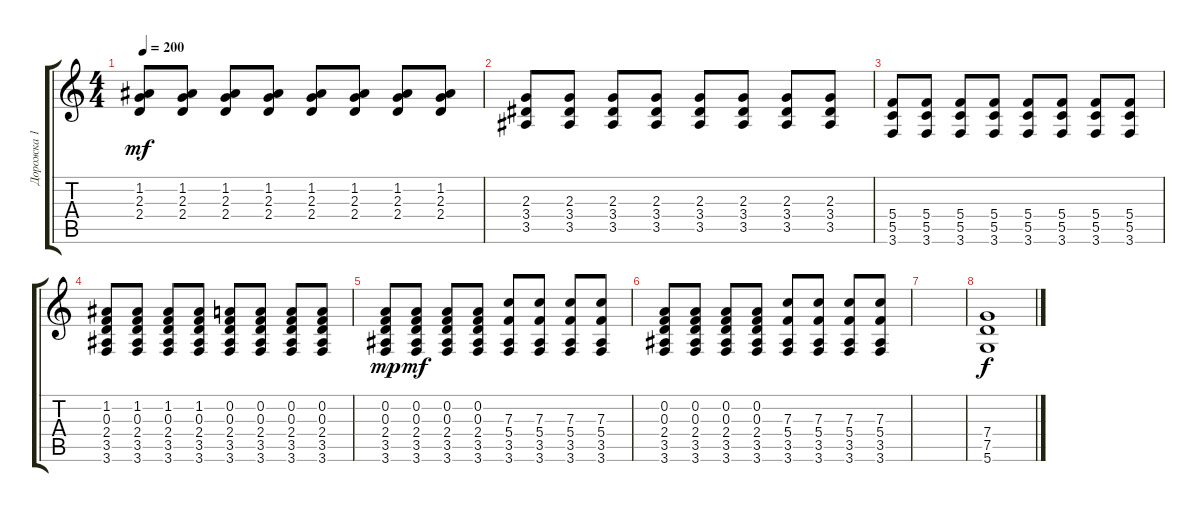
\track ("Дорожка 1" "Дорожка 1") {instrument distortionguitar}
\staff {score tabs}
\tuning (D4 A3 F3 C3 G2 D2) {hide}
\ts (4 4)
\tempo 200
\clef g2
\ks c
(1.2 2.3 2.4).8{dy mf} (1.2 2.3 2.4).8 (1.2 2.3 2.4).8 (1.2 2.3 2.4).8 (1.2 2.3 2.4).8 (1.2 2.3 2.4).8 (1.2 2.3 2.4).8 (1.2 2.3 2.4).8 |
(2.3 3.4 3.5).8 (2.3 3.4 3.5).8 (2.3 3.4 3.5).8 (2.3 3.4 3.5).8 (2.3 3.4 3.5).8 (2.3 3.4 3.5).8 (2.3 3.4 3.5).8 (2.3 3.4 3.5).8 |
(5.4 5.5 3.6).8 (5.4 5.5 3.6).8 (5.4 5.5 3.6).8 (5.4 5.5 3.6).8 (5.4 5.5 3.6).8 (5.4 5.5 3.6).8 (5.4 5.5 3.6).8 (5.4 5.5 3.6).8 |
(1.2 0.3 2.4 3.5 3.6).8 (1.2 0.3 2.4 3.5 3.6).8 (1.2 0.3 2.4 3.5 3.6).8 (1.2 0.3 2.4 3.5 3.6).8 (0.2 0.3 2.4 3.5 3.6).8 (0.2 0.3 2.4 3.5 3.6).8 (0.2 0.3 2.4 3.5 3.6).8 (0.2 0.3 2.4 3.5 3.6).8 |
(0.2 0.3 2.4 3.5 3.6).8{dy mp} (0.2 0.3 2.4 3.5 3.6).8{dy mf} (0.2 0.3 2.4 3.5 3.6).8 (0.2 0.3 2.4 3.5 3.6).8 (7.3 5.4 3.5 3.6).8 (7.3 5.4 3.5 3.6).8 (7.3 5.4 3.5 3.6).8 (7.3 5.4 3.5 3.6).8 |
(0.2 0.3 2.4 3.5 3.6).8 (0.2 0.3 2.4 3.5 3.6).8 (0.2 0.3 2.4 3.5 3.6).8 (0.2 0.3 2.4 3.5 3.6).8 (7.3 5.4 3.5 3.6).8 (7.3 5.4 3.5 3.6).8 (7.3 5.4 3.5 3.6).8 (7.3 5.4 3.5 3.6).8 |
|
(7.4 7.5 5.6).1{dy f}
